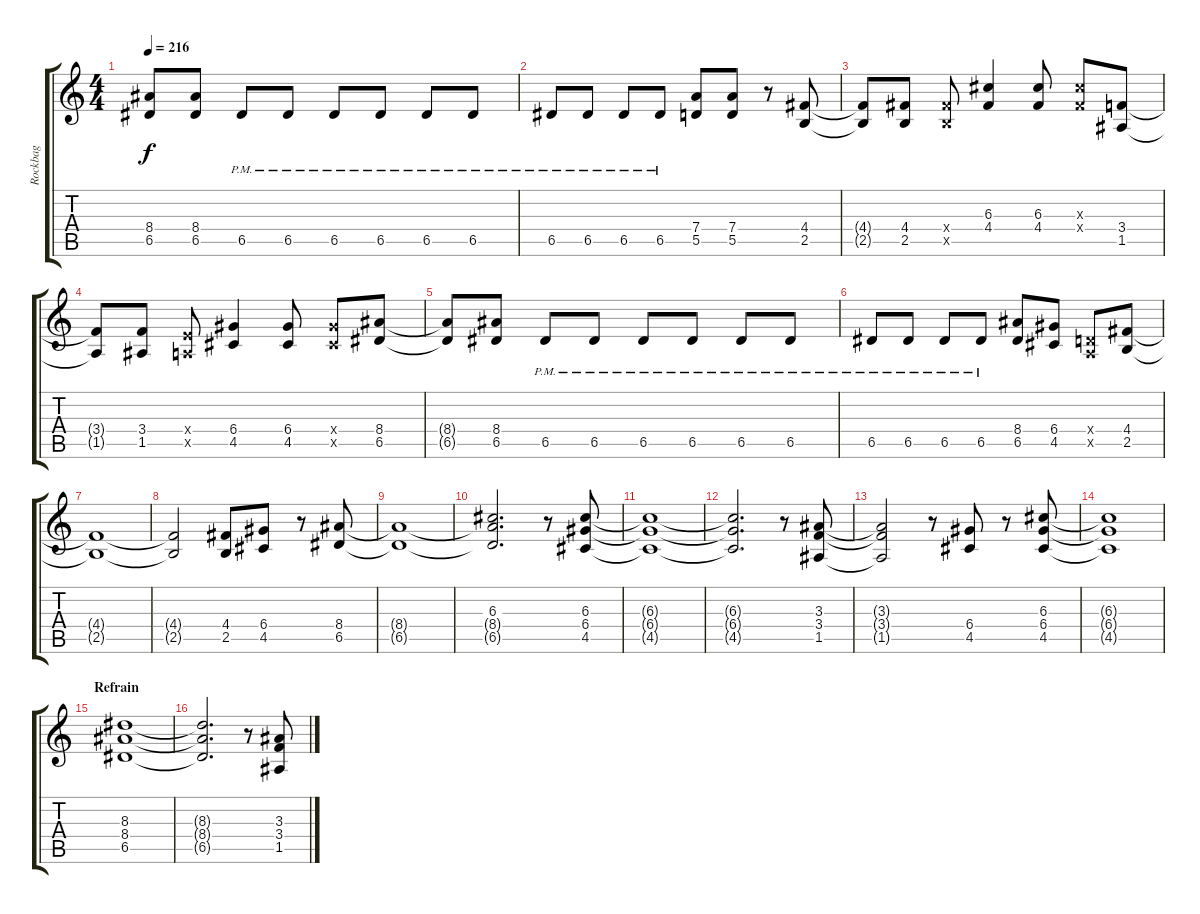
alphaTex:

\track ("Rockbag" "Rockbag") {instrument overdrivenguitar}
\staff {score tabs}
\tuning (E4 B3 G3 D3 A2 E2) {hide}
\ts (4 4)
\tempo 216
\clef g2
\ks c
(8.4{t} 6.5{t}).8{dy f} (8.4 6.5).8 6.5{pm}.8 6.5{pm}.8 6.5{pm}.8 6.5{pm}.8 6.5{pm}.8 6.5{pm}.8 |
6.5{pm}.8 6.5{pm}.8 6.5{pm}.8 6.5{pm}.8 (7.4 5.5).8 (7.4 5.5).8 r.8 (4.4 2.5).8 |
(4.4{t} 2.5{t}).8 (4.4 2.5).8 (4.4{x} 2.5{x}).8 (6.3 4.4).4 (6.3 4.4).8 (6.3{x} 4.4{x}).8 (3.4 1.5).8 |
(3.4{t} 1.5{t}).8 (3.4 1.5).8 (2.4{x} 0.5{x}).8 (6.4 4.5).4 (6.4 4.5).8 (6.4{x} 4.5{x}).8 (8.4 6.5).8 |
(8.4{t} 6.5{t}).8 (8.4 6.5).8 6.5{pm}.8 6.5{pm}.8 6.5{pm}.8 6.5{pm}.8 6.5{pm}.8 6.5{pm}.8 |
6.5{pm}.8 6.5{pm}.8 6.5{pm}.8 6.5{pm}.8 (8.4 6.5).8 (6.4 4.5).8 (0.4{x} 0.5{x}).8 (4.4 2.5).8 |
(4.4{t} 2.5{t}).1 |
(4.4{t} 2.5{t}).2 (4.4 2.5).8 (6.4 4.5).8 r.8 (8.4 6.5).8 |
(8.4{t} 6.5{t}).1 |
(6.3 8.4{t} 6.5{t}).2{d} r.8 (6.3 6.4 4.5).8 |
(6.3{t} 6.4{t} 4.5{t}).1 |
(6.3{t} 6.4{t} 4.5{t}).2{d} r.8 (3.3 3.4 1.5).8 |
(3.3{t} 3.4{t} 1.5{t}).2 r.8 (6.4 4.5).8 r.8 (6.3 6.4 4.5).8 |
(6.3{t} 6.4{t} 4.5{t}).1 |
\section ("" "Refrain")
(8.3 8.4 6.5).1 |
(8.3{t} 8.4{t} 6.5{t}).2{d} r.8 (3.3 3.4 1.5).8
